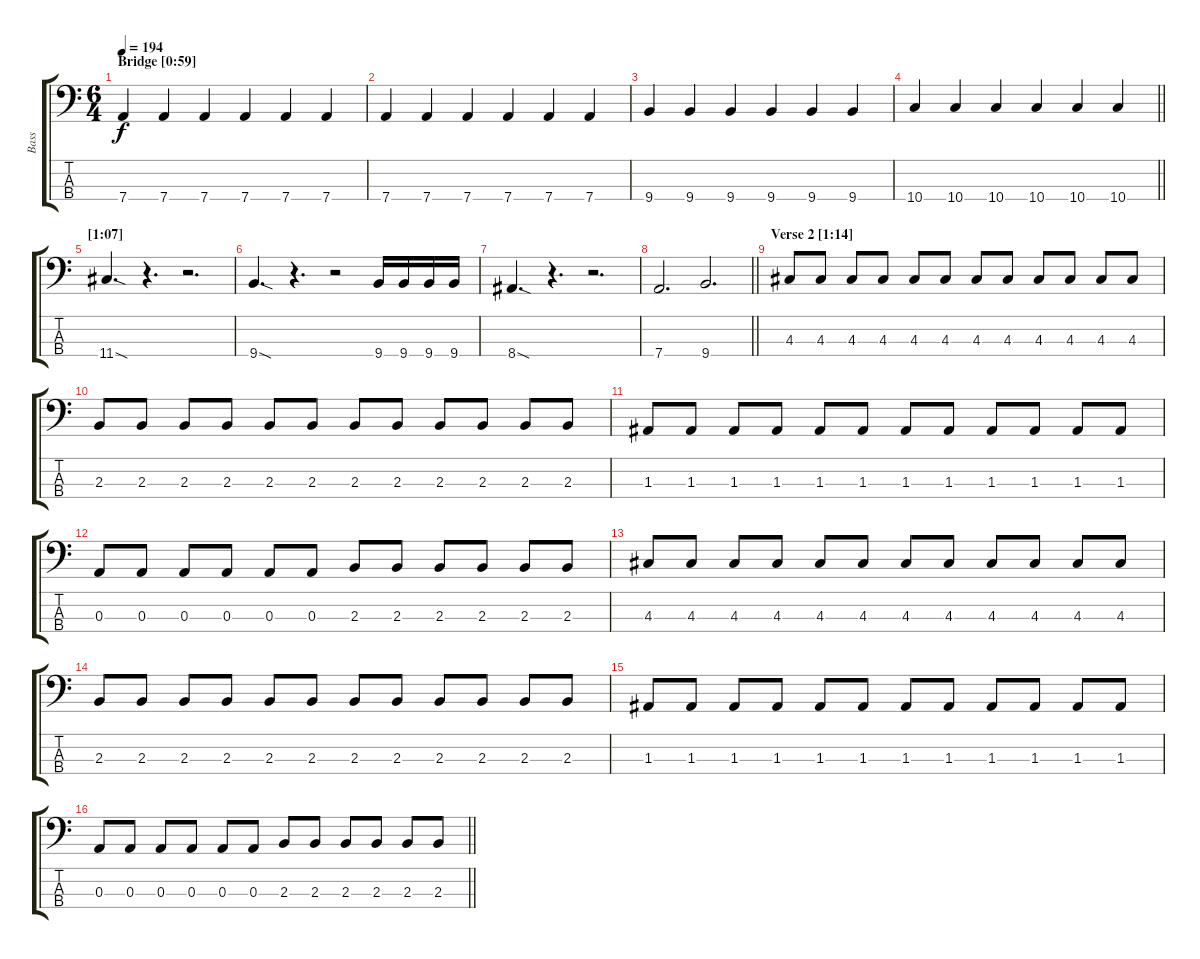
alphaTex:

\track ("Bass" "Bass") {instrument electricbassfinger}
\staff {score tabs}
\tuning (G2 D2 A1 D1) {hide}
\ts (6 4)
\section ("" "Bridge [0:59]")
\tempo 194
\clef f4
\ks c
7.4.4{dy f} 7.4.4 7.4.4 7.4.4 7.4.4 7.4.4 |
7.4.4 7.4.4 7.4.4 7.4.4 7.4.4 7.4.4 |
9.4.4 9.4.4 9.4.4 9.4.4 9.4.4 9.4.4 |
\barLineRight lightlight
10.4.4 10.4.4 10.4.4 10.4.4 10.4.4 10.4.4 |
\section ("" "[1:07]")
11.4{sod}.4{d} r.4{d} r.2{d} |
9.4{sod}.4{d} r.4{d} r.2 9.4.16 9.4.16 9.4.16 9.4.16 |
8.4{sod}.4{d} r.4{d} r.2{d} |
\barLineRight lightlight
7.4.2{d} 9.4.2{d} |
\section ("" "Verse 2 [1:14]")
4.3.8 4.3.8 4.3.8 4.3.8 4.3.8 4.3.8 4.3.8 4.3.8 4.3.8 4.3.8 4.3.8 4.3.8 |
2.3.8 2.3.8 2.3.8 2.3.8 2.3.8 2.3.8 2.3.8 2.3.8 2.3.8 2.3.8 2.3.8 2.3.8 |
1.3.8 1.3.8 1.3.8 1.3.8 1.3.8 1.3.8 1.3.8 1.3.8 1.3.8 1.3.8 1.3.8 1.3.8 |
0.3.8 0.3.8 0.3.8 0.3.8 0.3.8 0.3.8 2.3.8 2.3.8 2.3.8 2.3.8 2.3.8 2.3.8 |
4.3.8 4.3.8 4.3.8 4.3.8 4.3.8 4.3.8 4.3.8 4.3.8 4.3.8 4.3.8 4.3.8 4.3.8 |
2.3.8 2.3.8 2.3.8 2.3.8 2.3.8 2.3.8 2.3.8 2.3.8 2.3.8 2.3.8 2.3.8 2.3.8 |
1.3.8 1.3.8 1.3.8 1.3.8 1.3.8 1.3.8 1.3.8 1.3.8 1.3.8 1.3.8 1.3.8 1.3.8 |
\barLineRight lightlight
0.3.8 0.3.8 0.3.8 0.3.8 0.3.8 0.3.8 2.3.8 2.3.8 2.3.8 2.3.8 2.3.8 2.3.8
